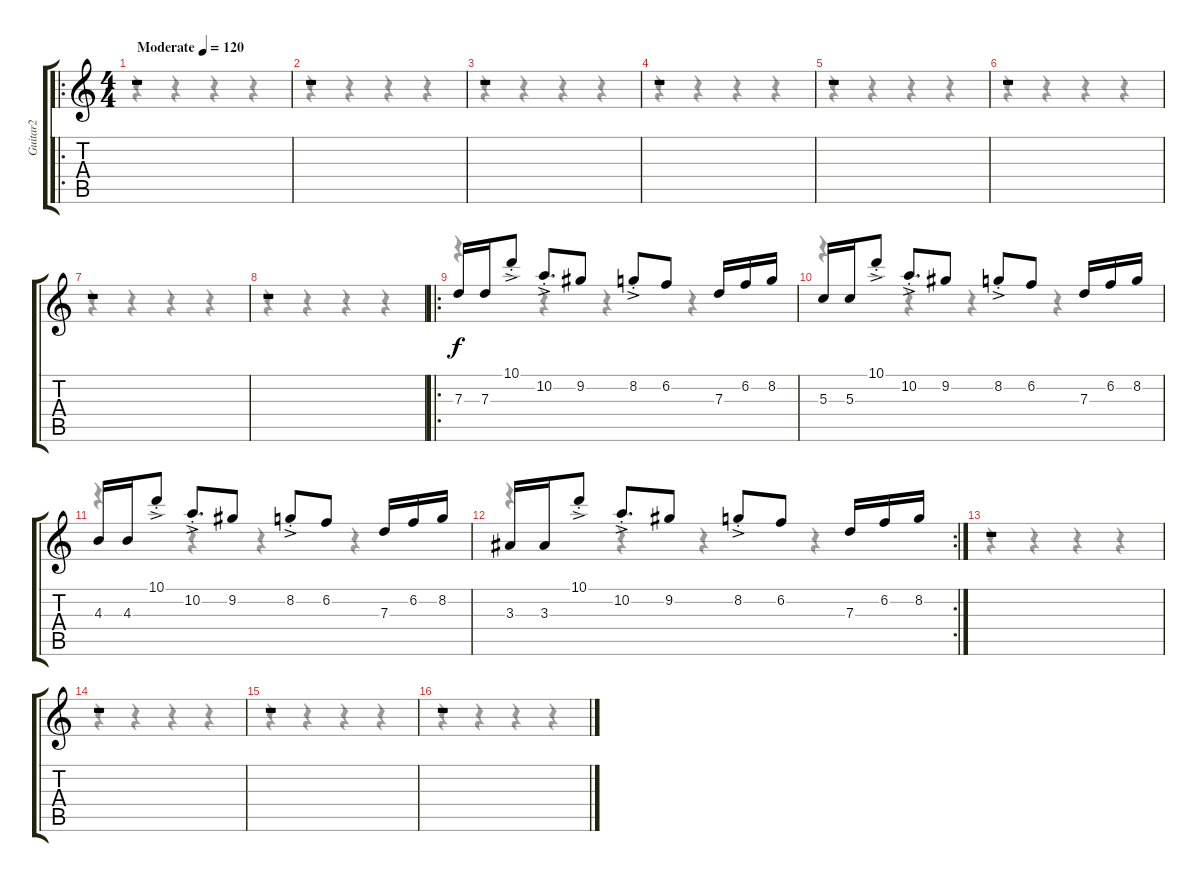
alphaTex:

\track ("Guitar2" "Guitar2") {instrument distortionguitar}
\staff {score tabs}
\tuning (E4 B3 G3 D3 A2 E2) {hide}
\voice
\ro
\ts (4 4)
\tempo (120 "Moderate")
\clef g2
\ks c
r.1{dy f instrument distortionguitar} |
r.1 |
r.1 |
r.1 |
r.1 |
r.1 |
r.1 |
r.1 |
\ro
7.3.16 7.3.16 10.1{ac st}.8 10.2{ac st}.8{d} 9.2.8 8.2{ac st}.8 6.2.8 7.3.16 6.2.16 8.2.16 |
5.3.16 5.3.16 10.1{ac st}.8 10.2{ac st}.8{d} 9.2.8 8.2{ac st}.8 6.2.8 7.3.16 6.2.16 8.2.16 |
4.3.16 4.3.16 10.1{ac st}.8 10.2{ac st}.8{d} 9.2.8 8.2{ac st}.8 6.2.8 7.3.16 6.2.16 8.2.16 |
\rc 2
3.3.16 3.3.16 10.1{ac st}.8 10.2{ac st}.8{d} 9.2.8 8.2{ac st}.8 6.2.8 7.3.16 6.2.16 8.2.16 |
r.1 |
r.1 |
r.1 |
r.1
\voice
\clef g2
\ottava regular
\simile none
\ks c
r.4{dy f} r.4 r.4 r.4 |
r.4 r.4 r.4 r.4 |
r.4 r.4 r.4 r.4 |
r.4 r.4 r.4 r.4 |
r.4 r.4 r.4 r.4 |
r.4 r.4 r.4 r.4 |
r.4 r.4 r.4 r.4 |
r.4 r.4 r.4 r.4 |
r.4 r.4 r.4 r.4 |
r.4 r.4 r.4 r.4 |
r.4 r.4 r.4 r.4 |
r.4 r.4 r.4 r.4 |
r.4 r.4 r.4 r.4 |
r.4 r.4 r.4 r.4 |
r.4 r.4 r.4 r.4 |
r.4 r.4 r.4 r.4
